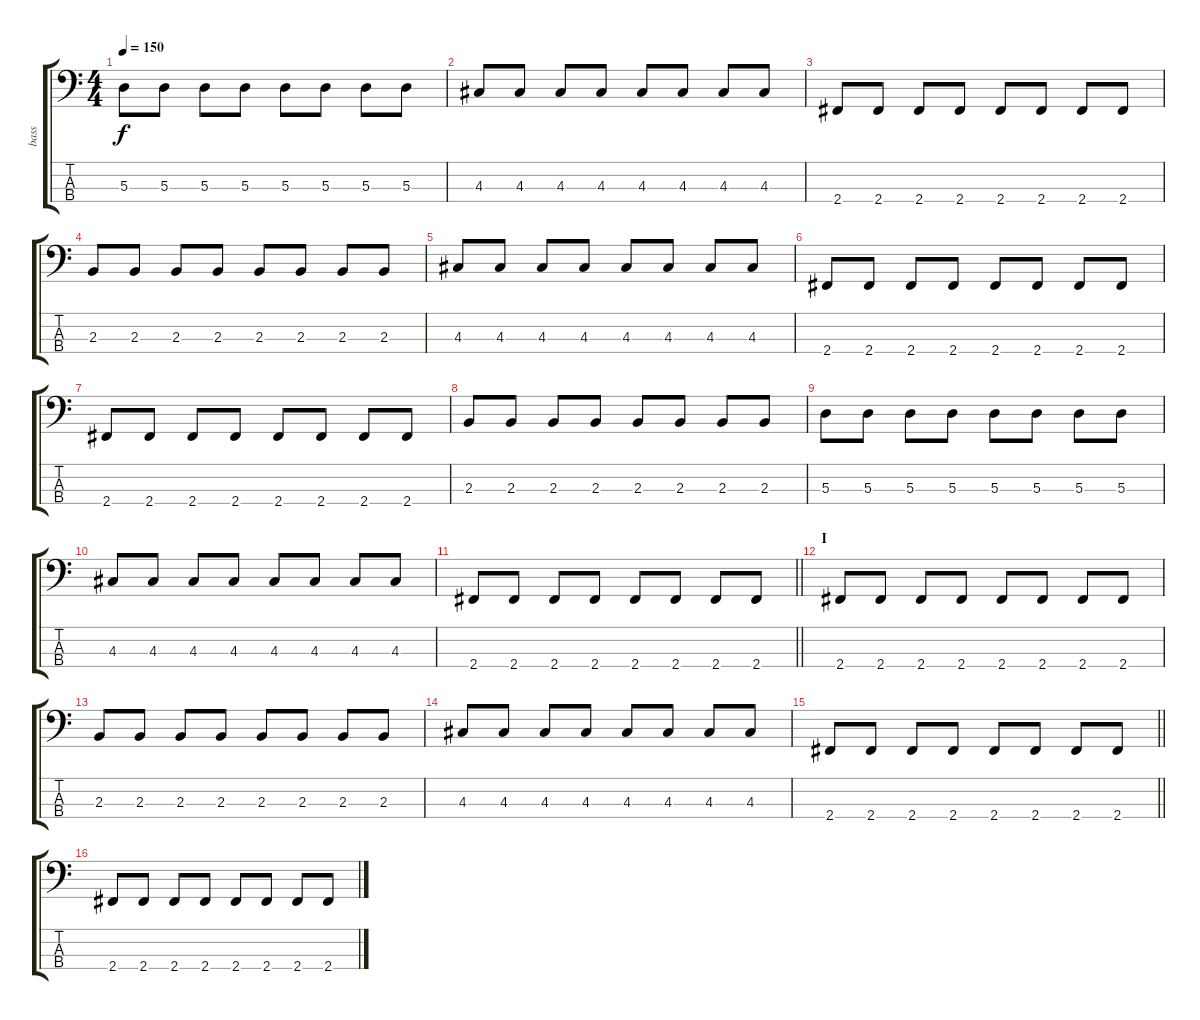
\track ("bass" "bass") {instrument electricbassfinger}
\staff {score tabs}
\tuning (G2 D2 A1 E1) {hide}
\ts (4 4)
\tempo 150
\clef f4
\ks c
5.3.8{dy f} 5.3.8 5.3.8 5.3.8 5.3.8 5.3.8 5.3.8 5.3.8 |
4.3.8 4.3.8 4.3.8 4.3.8 4.3.8 4.3.8 4.3.8 4.3.8 |
2.4.8 2.4.8 2.4.8 2.4.8 2.4.8 2.4.8 2.4.8 2.4.8 |
2.3.8 2.3.8 2.3.8 2.3.8 2.3.8 2.3.8 2.3.8 2.3.8 |
4.3.8 4.3.8 4.3.8 4.3.8 4.3.8 4.3.8 4.3.8 4.3.8 |
2.4.8 2.4.8 2.4.8 2.4.8 2.4.8 2.4.8 2.4.8 2.4.8 |
2.4.8 2.4.8 2.4.8 2.4.8 2.4.8 2.4.8 2.4.8 2.4.8 |
2.3.8 2.3.8 2.3.8 2.3.8 2.3.8 2.3.8 2.3.8 2.3.8 |
5.3.8 5.3.8 5.3.8 5.3.8 5.3.8 5.3.8 5.3.8 5.3.8 |
4.3.8 4.3.8 4.3.8 4.3.8 4.3.8 4.3.8 4.3.8 4.3.8 |
\barLineRight lightlight
2.4.8 2.4.8 2.4.8 2.4.8 2.4.8 2.4.8 2.4.8 2.4.8 |
\section ("" "I")
2.4.8 2.4.8 2.4.8 2.4.8 2.4.8 2.4.8 2.4.8 2.4.8 |
2.3.8 2.3.8 2.3.8 2.3.8 2.3.8 2.3.8 2.3.8 2.3.8 |
4.3.8 4.3.8 4.3.8 4.3.8 4.3.8 4.3.8 4.3.8 4.3.8 |
\barLineRight lightlight
2.4.8 2.4.8 2.4.8 2.4.8 2.4.8 2.4.8 2.4.8 2.4.8 |
2.4.8 2.4.8 2.4.8 2.4.8 2.4.8 2.4.8 2.4.8 2.4.8
